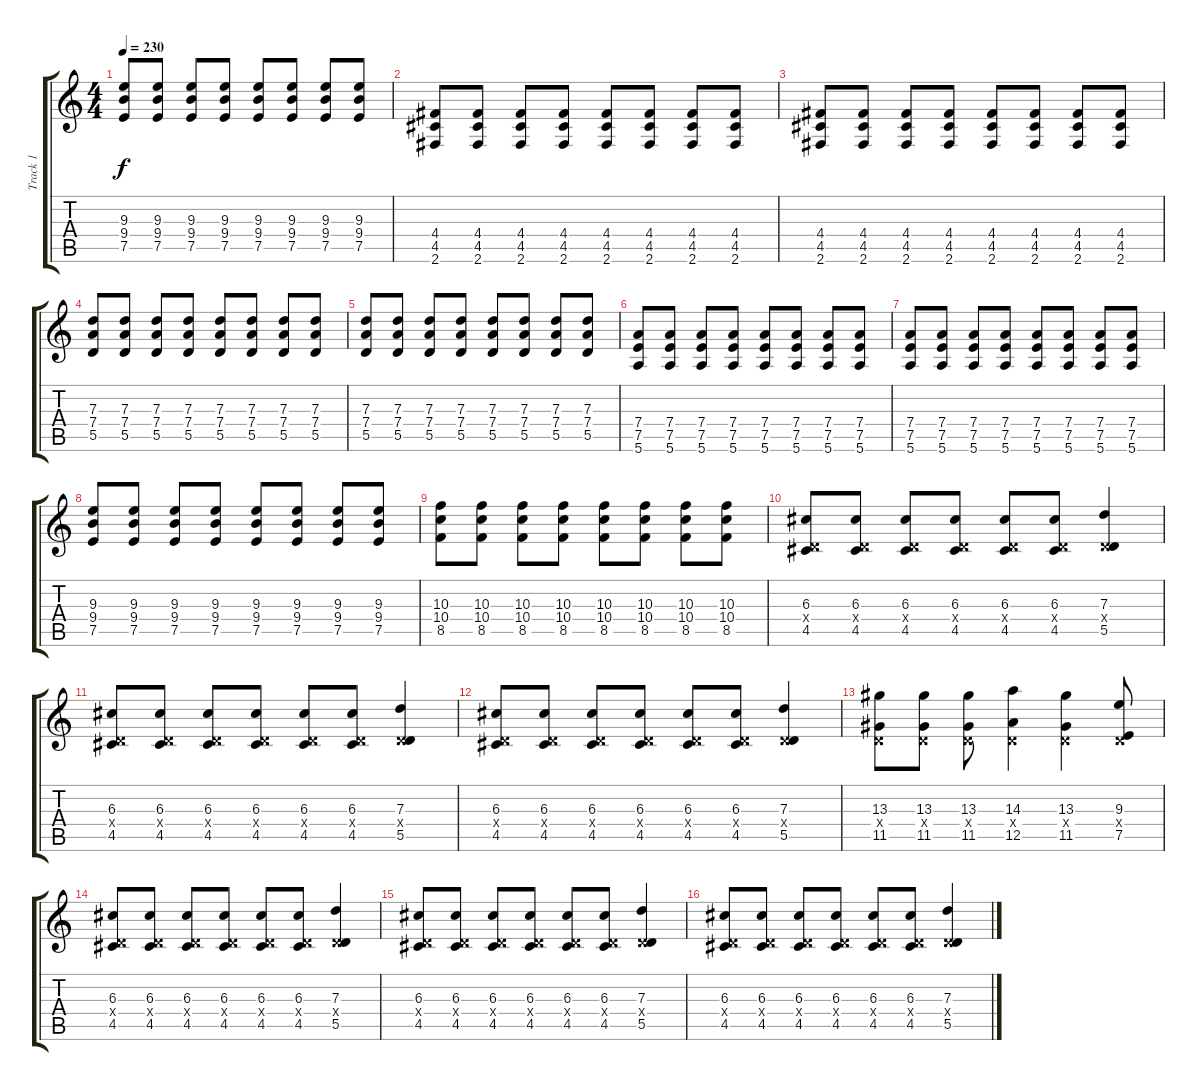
\track ("Track 1" "Track 1") {instrument overdrivenguitar}
\staff {score tabs}
\tuning (E4 B3 G3 D3 A2 E2) {hide}
\ts (4 4)
\tempo 230
\clef g2
\ks c
(9.3 9.4 7.5).8{dy f} (9.3 9.4 7.5).8 (9.3 9.4 7.5).8 (9.3 9.4 7.5).8 (9.3 9.4 7.5).8 (9.3 9.4 7.5).8 (9.3 9.4 7.5).8 (9.3 9.4 7.5).8 |
(4.4 4.5 2.6).8 (4.4 4.5 2.6).8 (4.4 4.5 2.6).8 (4.4 4.5 2.6).8 (4.4 4.5 2.6).8 (4.4 4.5 2.6).8 (4.4 4.5 2.6).8 (4.4 4.5 2.6).8 |
(4.4 4.5 2.6).8 (4.4 4.5 2.6).8 (4.4 4.5 2.6).8 (4.4 4.5 2.6).8 (4.4 4.5 2.6).8 (4.4 4.5 2.6).8 (4.4 4.5 2.6).8 (4.4 4.5 2.6).8 |
(7.3 7.4 5.5).8 (7.3 7.4 5.5).8 (7.3 7.4 5.5).8 (7.3 7.4 5.5).8 (7.3 7.4 5.5).8 (7.3 7.4 5.5).8 (7.3 7.4 5.5).8 (7.3 7.4 5.5).8 |
(7.3 7.4 5.5).8 (7.3 7.4 5.5).8 (7.3 7.4 5.5).8 (7.3 7.4 5.5).8 (7.3 7.4 5.5).8 (7.3 7.4 5.5).8 (7.3 7.4 5.5).8 (7.3 7.4 5.5).8 |
(7.4 7.5 5.6).8 (7.4 7.5 5.6).8 (7.4 7.5 5.6).8 (7.4 7.5 5.6).8 (7.4 7.5 5.6).8 (7.4 7.5 5.6).8 (7.4 7.5 5.6).8 (7.4 7.5 5.6).8 |
(7.4 7.5 5.6).8 (7.4 7.5 5.6).8 (7.4 7.5 5.6).8 (7.4 7.5 5.6).8 (7.4 7.5 5.6).8 (7.4 7.5 5.6).8 (7.4 7.5 5.6).8 (7.4 7.5 5.6).8 |
(9.3 9.4 7.5).8 (9.3 9.4 7.5).8 (9.3 9.4 7.5).8 (9.3 9.4 7.5).8 (9.3 9.4 7.5).8 (9.3 9.4 7.5).8 (9.3 9.4 7.5).8 (9.3 9.4 7.5).8 |
(10.3 10.4 8.5).8 (10.3 10.4 8.5).8 (10.3 10.4 8.5).8 (10.3 10.4 8.5).8 (10.3 10.4 8.5).8 (10.3 10.4 8.5).8 (10.3 10.4 8.5).8 (10.3 10.4 8.5).8 |
(6.3 0.4{x} 4.5).8 (6.3 0.4{x} 4.5).8 (6.3 0.4{x} 4.5).8 (6.3 0.4{x} 4.5).8 (6.3 0.4{x} 4.5).8 (6.3 0.4{x} 4.5).8 (7.3 0.4{x} 5.5).4 |
(6.3 0.4{x} 4.5).8 (6.3 0.4{x} 4.5).8 (6.3 0.4{x} 4.5).8 (6.3 0.4{x} 4.5).8 (6.3 0.4{x} 4.5).8 (6.3 0.4{x} 4.5).8 (7.3 0.4{x} 5.5).4 |
(6.3 0.4{x} 4.5).8 (6.3 0.4{x} 4.5).8 (6.3 0.4{x} 4.5).8 (6.3 0.4{x} 4.5).8 (6.3 0.4{x} 4.5).8 (6.3 0.4{x} 4.5).8 (7.3 0.4{x} 5.5).4 |
(13.3 0.4{x} 11.5).8 (13.3 0.4{x} 11.5).8 (13.3 0.4{x} 11.5).8 (14.3 0.4{x} 12.5).4 (13.3 0.4{x} 11.5).4 (9.3 0.4{x} 7.5).8 |
(6.3 0.4{x} 4.5).8 (6.3 0.4{x} 4.5).8 (6.3 0.4{x} 4.5).8 (6.3 0.4{x} 4.5).8 (6.3 0.4{x} 4.5).8 (6.3 0.4{x} 4.5).8 (7.3 0.4{x} 5.5).4 |
(6.3 0.4{x} 4.5).8 (6.3 0.4{x} 4.5).8 (6.3 0.4{x} 4.5).8 (6.3 0.4{x} 4.5).8 (6.3 0.4{x} 4.5).8 (6.3 0.4{x} 4.5).8 (7.3 0.4{x} 5.5).4 |
(6.3 0.4{x} 4.5).8 (6.3 0.4{x} 4.5).8 (6.3 0.4{x} 4.5).8 (6.3 0.4{x} 4.5).8 (6.3 0.4{x} 4.5).8 (6.3 0.4{x} 4.5).8 (7.3 0.4{x} 5.5).4
